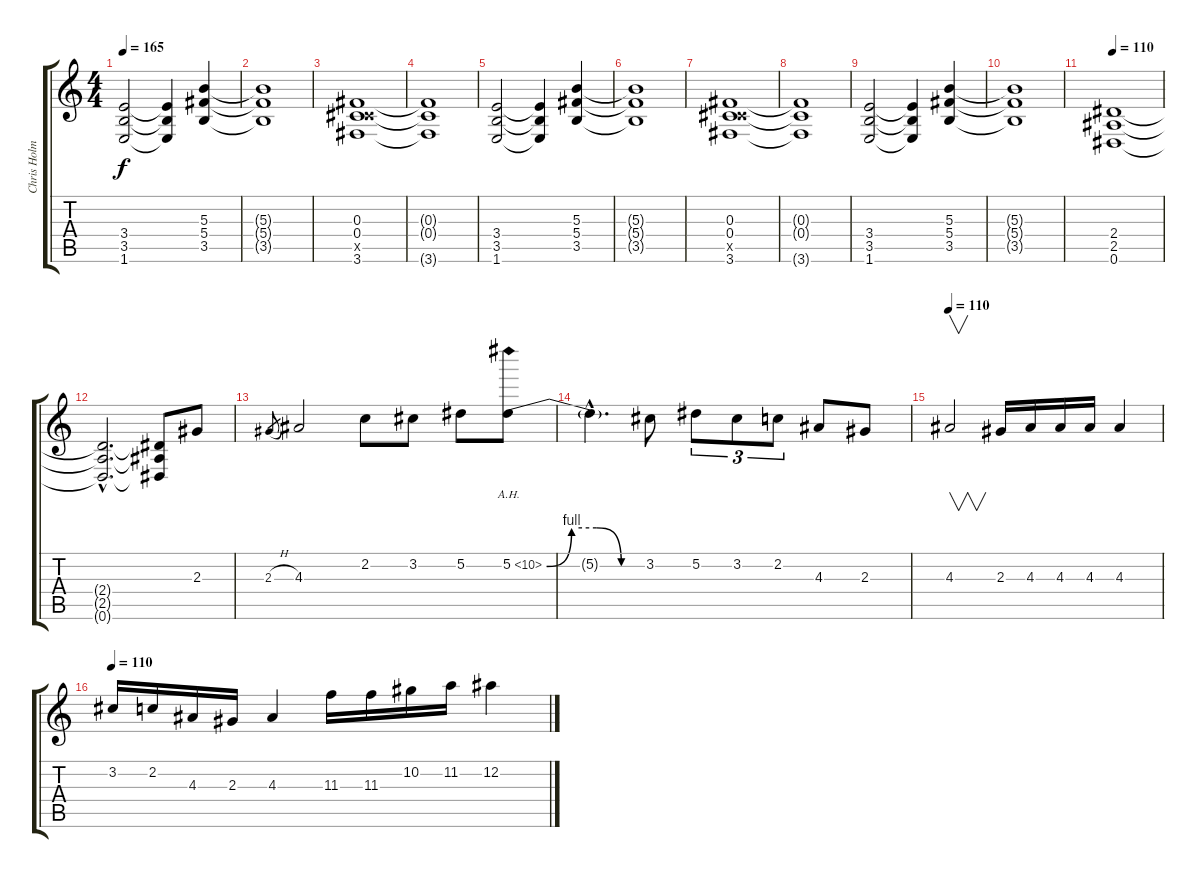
\track ("Chris Holmes/Lead Guitar" "Chris Holm") {instrument electricguitarclean}
\staff {score tabs}
\tuning (Eb4 Bb3 Gb3 Db3 Ab2 Eb2) {hide}
\ts (4 4)
\tempo 165
\clef g2
\ks c
(3.4 3.5 1.6).2{dy f} (3.4{t} 3.5{t} 1.6{t}).4 (5.3 5.4 3.5).4 |
(5.3{t} 5.4{t} 3.5{t}).1 |
(0.3 0.4 5.5{x} 3.6).1{volume 15 balance 0 instrument distortionguitar} |
(0.3{t} 0.4{t} 3.6{t}).1 |
(3.4 3.5 1.6).2 (3.4{t} 3.5{t} 1.6{t}).4 (5.3 5.4 3.5).4 |
(5.3{t} 5.4{t} 3.5{t}).1 |
(0.3 0.4 5.5{x} 3.6).1{volume 15 balance 0 instrument distortionguitar} |
(0.3{t} 0.4{t} 3.6{t}).1 |
(3.4 3.5 1.6).2 (3.4{t} 3.5{t} 1.6{t}).4 (5.3 5.4 3.5).4 |
(5.3{t} 5.4{t} 3.5{t}).1 |
\tempo 110
(2.4 2.5 0.6).1{instrument distortionguitar} |
(2.4{hac t} 2.5{hac t} 0.6{hac t}).2{d} (2.4{t} 2.5{t} 0.6{t}).8 2.3.8 |
2.3{h}.8{gr} 4.3.2 2.2.8 3.2.8 5.2.8 5.2{be (custom 0 0 15 4 30 4 45 0 60 0) ah 5}.8 |
5.2{hac t}.4{d} 3.2.8 5.2.8{tu (3 2)} 3.2.8{tu (3 2)} 2.2.8{tu (3 2)} 4.3.8 2.3.8 |
\tempo 110
4.3.2{v} 2.3.16 4.3.16 4.3.16 4.3.16 4.3.4 |
\tempo 110
3.2.16 2.2.16 4.3.16 2.3.16 4.3.4 11.3.16 11.3.16 10.2.16 11.2.16 12.2.4
